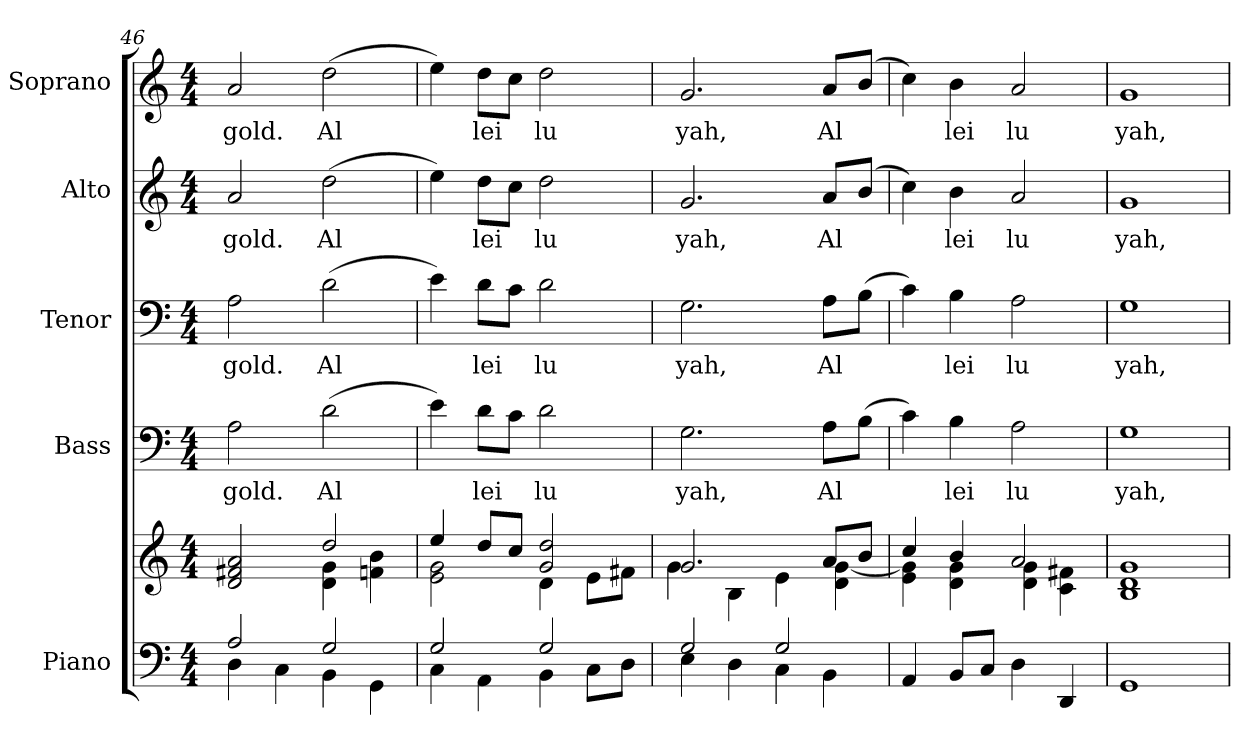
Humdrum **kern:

**kern	**kern	**kern	**text	**kern	**text	**kern	**text	**kern	**text
*part5	*part5	*part4	*part4	*part3	*part3	*part2	*part2	*part1	*part1
*staff6	*staff5	*staff4	*staff4	*staff3	*staff3	*staff2	*staff2	*staff1	*staff1
*I"Piano	*	*I"Bass	*	*I"Tenor	*	*I"Alto	*	*I"Soprano	*
*I'Pno.	*	*I'B.	*	*I'T.	*	*I'A.	*	*I'S.	*
*clefF4	*clefG2	*clefF4	*	*clefF4	*	*clefG2	*	*clefG2	*
*k[]	*k[]	*k[]	*	*k[]	*	*k[]	*	*k[]	*
*C:	*C:	*C:	*	*C:	*	*C:	*	*C:	*
*M4/4	*M4/4	*M4/4	*	*M4/4	*	*M4/4	*	*M4/4	*
=46	=46	=46	=46	=46	=46	=46	=46	=46	=46
*^	*^	*	*	*	*	*	*	*	*
!	!	!	!	!	!LO:LY:b:color=#000000	!	!	!	!	!	!
!	!	!	!	!	!	!	!LO:LY:b:color=#000000	!	!	!	!
!	!	!	!	!	!	!	!	!	!LO:LY:b:color=#000000	!	!
!	!	!	!	!	!	!	!	!	!	!	!LO:LY:b:color=#000000
2Ai/	4Di\	2di/ 2f#Xi 2ai	2ryy	2Ai\	gold.	2Ai\	gold.	2ai/	gold.	2ai/	gold.
.	4Ci\	.	.	.	.	.	.	.	.	.	.
!	!	!	!	!	!LO:LY:b:color=#000000	!	!	!	!	!	!
!	!	!	!	!	!	!	!LO:LY:b:color=#000000	!	!	!	!
!	!	!	!	!	!	!	!	!	!LO:LY:b:color=#000000	!	!
!	!	!	!	!	!	!	!	!	!	!	!LO:LY:b:color=#000000
2Gi/	4BBi\	2ddi/	4di\ 4gi	(2di\	Al	(2di\	Al	(2ddi\	Al	(2ddi\	Al
.	4GGi\	.	4fni\ 4bi	.	.	.	.	.	.	.	.
!!LO:PB:g=z
=47	=47	=47	=47	=47	=47	=47	=47	=47	=47	=47	=47
2Gi/	4Ci\	4eei/	2ei\ 2gi	4ei\)	.	4ei\)	.	4eei\)	.	4eei\)	.
!	!	!	!	!	!LO:LY:b:color=#000000	!	!	!	!	!	!
!	!	!	!	!	!	!	!LO:LY:b:color=#000000	!	!	!	!
!	!	!	!	!	!	!	!	!	!LO:LY:b:color=#000000	!	!
!	!	!	!	!	!	!	!	!	!	!	!LO:LY:b:color=#000000
.	4AAi\	8ddi/L	.	8di\L	lei	8di\L	lei	8ddi\L	lei	8ddi\L	lei
.	.	8cci/J	.	8ci\J	.	8ci\J	.	8cci\J	.	8cci\J	.
!	!	!	!	!	!LO:LY:b:color=#000000	!	!	!	!	!	!
!	!	!	!	!	!	!	!LO:LY:b:color=#000000	!	!	!	!
!	!	!	!	!	!	!	!	!	!LO:LY:b:color=#000000	!	!
!	!	!	!	!	!	!	!	!	!	!	!LO:LY:b:color=#000000
2Gi/	4BBi\	2gi/ 2ddi	4di\	2di\	lu	2di\	lu	2ddi\	lu	2ddi\	lu
.	8Ci\L	.	8ei\L	.	.	.	.	.	.	.	.
.	8Di\J	.	8f#Xi\J	.	.	.	.	.	.	.	.
=48	=48	=48	=48	=48	=48	=48	=48	=48	=48	=48	=48
!	!	!	!	!	!LO:LY:b:color=#000000	!	!	!	!	!	!
!	!	!	!	!	!	!	!LO:LY:b:color=#000000	!	!	!	!
!	!	!	!	!	!	!	!	!	!LO:LY:b:color=#000000	!	!
!	!	!	!	!	!	!	!	!	!	!	!LO:LY:b:color=#000000
2Gi/	4Ei\	2.gi/	4gi\	2.Gi\	yah,	2.Gi\	yah,	2.gi/	yah,	2.gi/	yah,
.	4Di\	.	4Bi\	.	.	.	.	.	.	.	.
2Gi/	4Ci\	.	4ei\	.	.	.	.	.	.	.	.
!	!	!	!	!	!LO:LY:b:color=#000000	!	!	!	!	!	!
!	!	!	!	!	!	!	!LO:LY:b:color=#000000	!	!	!	!
!	!	!	!	!	!	!	!	!	!LO:LY:b:color=#000000	!	!
!	!	!	!	!	!	!	!	!	!	!	!LO:LY:b:color=#000000
.	4BBi\	8ai/L	4di\ [<4gi	8Ai\L	Al	8Ai\L	Al	8ai/L	Al	8ai/L	Al
.	.	8bi/J	.	(8Bi\J	.	(8Bi\J	.	(8bi/J	.	(8bi/J	.
*v	*v	*	*	*	*	*	*	*	*	*	*
!!LO:PB:g=z
=49	=49	=49	=49	=49	=49	=49	=49	=49	=49	=49
4AAi/	4cci/	4ei\ 4gi]	4ci\)	.	4ci\)	.	4cci\)	.	4cci\)	.
!	!	!	!	!LO:LY:b:color=#000000	!	!	!	!	!	!
!	!	!	!	!	!	!LO:LY:b:color=#000000	!	!	!	!
!	!	!	!	!	!	!	!	!LO:LY:b:color=#000000	!	!
!	!	!	!	!	!	!	!	!	!	!LO:LY:b:color=#000000
8BBi/L	4bi/	4di\ 4gi	4Bi\	lei	4Bi\	lei	4bi\	lei	4bi\	lei
8Ci/J	.	.	.	.	.	.	.	.	.	.
!	!	!	!	!LO:LY:b:color=#000000	!	!	!	!	!	!
!	!	!	!	!	!	!LO:LY:b:color=#000000	!	!	!	!
!	!	!	!	!	!	!	!	!LO:LY:b:color=#000000	!	!
!	!	!	!	!	!	!	!	!	!	!LO:LY:b:color=#000000
4Di\	2ai/	4di\ 4gi	2Ai\	lu	2Ai\	lu	2ai/	lu	2ai/	lu
4DDi/	.	4ci\ 4f#Xi	.	.	.	.	.	.	.	.
*	*v	*v	*	*	*	*	*	*	*	*
=50	=50	=50	=50	=50	=50	=50	=50	=50	=50
*	*^	*	*	*	*	*	*	*	*
!	!	!	!	!LO:LY:b:color=#000000	!	!	!	!	!	!
*	*v	*v	*	*	*	*	*	*	*	*
*	*^	*	*	*	*	*	*	*	*
!	!	!	!	!	!	!LO:LY:b:color=#000000	!	!	!	!
*	*v	*v	*	*	*	*	*	*	*	*
*	*^	*	*	*	*	*	*	*	*
!	!	!	!	!	!	!	!	!LO:LY:b:color=#000000	!	!
*	*v	*v	*	*	*	*	*	*	*	*
*	*^	*	*	*	*	*	*	*	*
!	!	!	!	!	!	!	!	!	!	!LO:LY:b:color=#000000
*	*v	*v	*	*	*	*	*	*	*	*
1GGi	1Bi 1di 1gi	1Gi	yah,	1Gi	yah,	1gi	yah,	1gi	yah,
=	=	=	=	=	=	=	=	=	=
*-	*-	*-	*-	*-	*-	*-	*-	*-	*-
